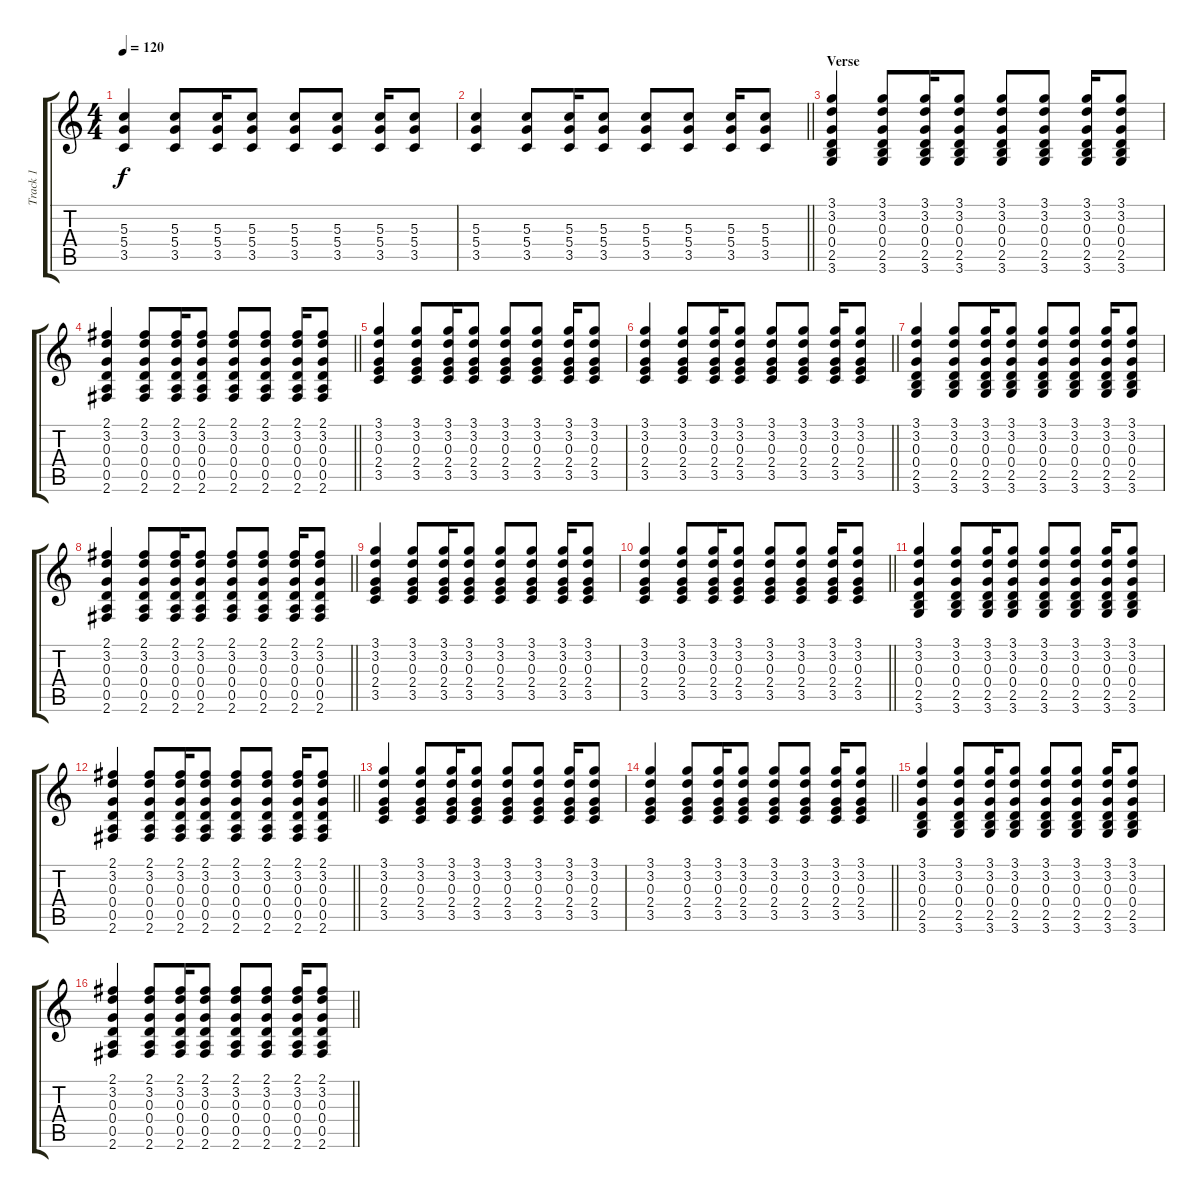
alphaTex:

\track ("Track 1" "Track 1") {instrument acousticguitarsteel}
\staff {score tabs}
\tuning (E4 B3 G3 D3 A2 E2) {hide}
\ts (4 4)
\tempo 120
\clef g2
\ks c
(5.3 5.4 3.5).4{dy f} (5.3 5.4 3.5).8 (5.3 5.4 3.5).16 (5.3 5.4 3.5).8 (5.3 5.4 3.5).8 (5.3 5.4 3.5).8 (5.3 5.4 3.5).16 (5.3 5.4 3.5).8 |
\barLineRight lightlight
(5.3 5.4 3.5).4 (5.3 5.4 3.5).8 (5.3 5.4 3.5).16 (5.3 5.4 3.5).8 (5.3 5.4 3.5).8 (5.3 5.4 3.5).8 (5.3 5.4 3.5).16 (5.3 5.4 3.5).8 |
\section ("" "Verse")
(3.1 3.2 0.3 0.4 2.5 3.6).4{instrument acousticguitarsteel} (3.1 3.2 0.3 0.4 2.5 3.6).8 (3.1 3.2 0.3 0.4 2.5 3.6).16 (3.1 3.2 0.3 0.4 2.5 3.6).8 (3.1 3.2 0.3 0.4 2.5 3.6).8 (3.1 3.2 0.3 0.4 2.5 3.6).8 (3.1 3.2 0.3 0.4 2.5 3.6).16 (3.1 3.2 0.3 0.4 2.5 3.6).8 |
\barLineRight lightlight
(2.1 3.2 0.3 0.4 0.5 2.6).4 (2.1 3.2 0.3 0.4 0.5 2.6).8 (2.1 3.2 0.3 0.4 0.5 2.6).16 (2.1 3.2 0.3 0.4 0.5 2.6).8 (2.1 3.2 0.3 0.4 0.5 2.6).8 (2.1 3.2 0.3 0.4 0.5 2.6).8 (2.1 3.2 0.3 0.4 0.5 2.6).16 (2.1 3.2 0.3 0.4 0.5 2.6).8 |
(3.1 3.2 0.3 2.4 3.5).4 (3.1 3.2 0.3 2.4 3.5).8 (3.1 3.2 0.3 2.4 3.5).16 (3.1 3.2 0.3 2.4 3.5).8 (3.1 3.2 0.3 2.4 3.5).8 (3.1 3.2 0.3 2.4 3.5).8 (3.1 3.2 0.3 2.4 3.5).16 (3.1 3.2 0.3 2.4 3.5).8 |
\barLineRight lightlight
(3.1 3.2 0.3 2.4 3.5).4 (3.1 3.2 0.3 2.4 3.5).8 (3.1 3.2 0.3 2.4 3.5).16 (3.1 3.2 0.3 2.4 3.5).8 (3.1 3.2 0.3 2.4 3.5).8 (3.1 3.2 0.3 2.4 3.5).8 (3.1 3.2 0.3 2.4 3.5).16 (3.1 3.2 0.3 2.4 3.5).8 |
(3.1 3.2 0.3 0.4 2.5 3.6).4{instrument acousticguitarsteel} (3.1 3.2 0.3 0.4 2.5 3.6).8 (3.1 3.2 0.3 0.4 2.5 3.6).16 (3.1 3.2 0.3 0.4 2.5 3.6).8 (3.1 3.2 0.3 0.4 2.5 3.6).8 (3.1 3.2 0.3 0.4 2.5 3.6).8 (3.1 3.2 0.3 0.4 2.5 3.6).16 (3.1 3.2 0.3 0.4 2.5 3.6).8 |
\barLineRight lightlight
(2.1 3.2 0.3 0.4 0.5 2.6).4 (2.1 3.2 0.3 0.4 0.5 2.6).8 (2.1 3.2 0.3 0.4 0.5 2.6).16 (2.1 3.2 0.3 0.4 0.5 2.6).8 (2.1 3.2 0.3 0.4 0.5 2.6).8 (2.1 3.2 0.3 0.4 0.5 2.6).8 (2.1 3.2 0.3 0.4 0.5 2.6).16 (2.1 3.2 0.3 0.4 0.5 2.6).8 |
(3.1 3.2 0.3 2.4 3.5).4 (3.1 3.2 0.3 2.4 3.5).8 (3.1 3.2 0.3 2.4 3.5).16 (3.1 3.2 0.3 2.4 3.5).8 (3.1 3.2 0.3 2.4 3.5).8 (3.1 3.2 0.3 2.4 3.5).8 (3.1 3.2 0.3 2.4 3.5).16 (3.1 3.2 0.3 2.4 3.5).8 |
\barLineRight lightlight
(3.1 3.2 0.3 2.4 3.5).4 (3.1 3.2 0.3 2.4 3.5).8 (3.1 3.2 0.3 2.4 3.5).16 (3.1 3.2 0.3 2.4 3.5).8 (3.1 3.2 0.3 2.4 3.5).8 (3.1 3.2 0.3 2.4 3.5).8 (3.1 3.2 0.3 2.4 3.5).16 (3.1 3.2 0.3 2.4 3.5).8 |
(3.1 3.2 0.3 0.4 2.5 3.6).4{instrument acousticguitarsteel} (3.1 3.2 0.3 0.4 2.5 3.6).8 (3.1 3.2 0.3 0.4 2.5 3.6).16 (3.1 3.2 0.3 0.4 2.5 3.6).8 (3.1 3.2 0.3 0.4 2.5 3.6).8 (3.1 3.2 0.3 0.4 2.5 3.6).8 (3.1 3.2 0.3 0.4 2.5 3.6).16 (3.1 3.2 0.3 0.4 2.5 3.6).8 |
\barLineRight lightlight
(2.1 3.2 0.3 0.4 0.5 2.6).4 (2.1 3.2 0.3 0.4 0.5 2.6).8 (2.1 3.2 0.3 0.4 0.5 2.6).16 (2.1 3.2 0.3 0.4 0.5 2.6).8 (2.1 3.2 0.3 0.4 0.5 2.6).8 (2.1 3.2 0.3 0.4 0.5 2.6).8 (2.1 3.2 0.3 0.4 0.5 2.6).16 (2.1 3.2 0.3 0.4 0.5 2.6).8 |
(3.1 3.2 0.3 2.4 3.5).4 (3.1 3.2 0.3 2.4 3.5).8 (3.1 3.2 0.3 2.4 3.5).16 (3.1 3.2 0.3 2.4 3.5).8 (3.1 3.2 0.3 2.4 3.5).8 (3.1 3.2 0.3 2.4 3.5).8 (3.1 3.2 0.3 2.4 3.5).16 (3.1 3.2 0.3 2.4 3.5).8 |
\barLineRight lightlight
(3.1 3.2 0.3 2.4 3.5).4 (3.1 3.2 0.3 2.4 3.5).8 (3.1 3.2 0.3 2.4 3.5).16 (3.1 3.2 0.3 2.4 3.5).8 (3.1 3.2 0.3 2.4 3.5).8 (3.1 3.2 0.3 2.4 3.5).8 (3.1 3.2 0.3 2.4 3.5).16 (3.1 3.2 0.3 2.4 3.5).8 |
(3.1 3.2 0.3 0.4 2.5 3.6).4{instrument acousticguitarsteel} (3.1 3.2 0.3 0.4 2.5 3.6).8 (3.1 3.2 0.3 0.4 2.5 3.6).16 (3.1 3.2 0.3 0.4 2.5 3.6).8 (3.1 3.2 0.3 0.4 2.5 3.6).8 (3.1 3.2 0.3 0.4 2.5 3.6).8 (3.1 3.2 0.3 0.4 2.5 3.6).16 (3.1 3.2 0.3 0.4 2.5 3.6).8 |
\barLineRight lightlight
(2.1 3.2 0.3 0.4 0.5 2.6).4 (2.1 3.2 0.3 0.4 0.5 2.6).8 (2.1 3.2 0.3 0.4 0.5 2.6).16 (2.1 3.2 0.3 0.4 0.5 2.6).8 (2.1 3.2 0.3 0.4 0.5 2.6).8 (2.1 3.2 0.3 0.4 0.5 2.6).8 (2.1 3.2 0.3 0.4 0.5 2.6).16 (2.1 3.2 0.3 0.4 0.5 2.6).8
